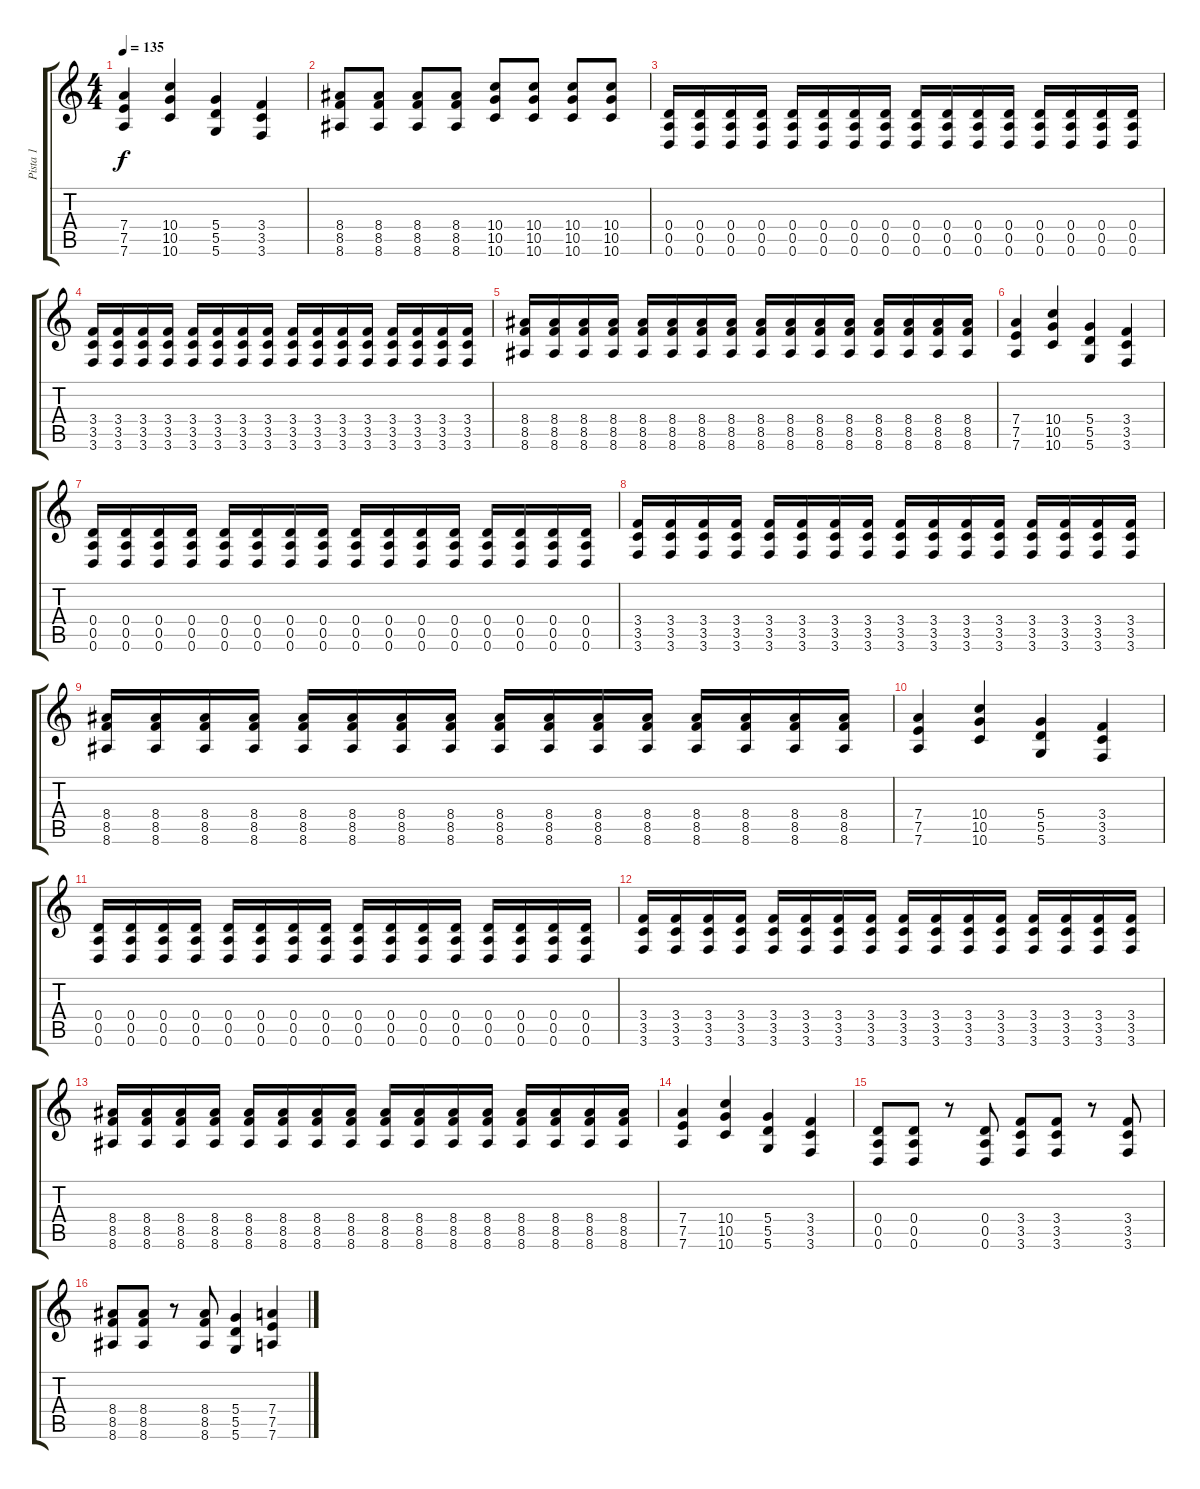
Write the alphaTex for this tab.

\track ("Pista 1" "Pista 1") {instrument overdrivenguitar}
\staff {score tabs}
\tuning (E4 B3 G3 D3 A2 D2) {hide}
\ts (4 4)
\tempo 135
\clef g2
\ks c
(7.4 7.5 7.6).4{dy f} (10.4 10.5 10.6).4 (5.4 5.5 5.6).4 (3.4 3.5 3.6).4 |
(8.4 8.5 8.6).8 (8.4 8.5 8.6).8 (8.4 8.5 8.6).8 (8.4 8.5 8.6).8 (10.4 10.5 10.6).8 (10.4 10.5 10.6).8 (10.4 10.5 10.6).8 (10.4 10.5 10.6).8 |
(0.4 0.5 0.6).16 (0.4 0.5 0.6).16 (0.4 0.5 0.6).16 (0.4 0.5 0.6).16 (0.4 0.5 0.6).16 (0.4 0.5 0.6).16 (0.4 0.5 0.6).16 (0.4 0.5 0.6).16 (0.4 0.5 0.6).16 (0.4 0.5 0.6).16 (0.4 0.5 0.6).16 (0.4 0.5 0.6).16 (0.4 0.5 0.6).16 (0.4 0.5 0.6).16 (0.4 0.5 0.6).16 (0.4 0.5 0.6).16 |
(3.4 3.5 3.6).16 (3.4 3.5 3.6).16 (3.4 3.5 3.6).16 (3.4 3.5 3.6).16 (3.4 3.5 3.6).16 (3.4 3.5 3.6).16 (3.4 3.5 3.6).16 (3.4 3.5 3.6).16 (3.4 3.5 3.6).16 (3.4 3.5 3.6).16 (3.4 3.5 3.6).16 (3.4 3.5 3.6).16 (3.4 3.5 3.6).16 (3.4 3.5 3.6).16 (3.4 3.5 3.6).16 (3.4 3.5 3.6).16 |
(8.4 8.5 8.6).16 (8.4 8.5 8.6).16 (8.4 8.5 8.6).16 (8.4 8.5 8.6).16 (8.4 8.5 8.6).16 (8.4 8.5 8.6).16 (8.4 8.5 8.6).16 (8.4 8.5 8.6).16 (8.4 8.5 8.6).16 (8.4 8.5 8.6).16 (8.4 8.5 8.6).16 (8.4 8.5 8.6).16 (8.4 8.5 8.6).16 (8.4 8.5 8.6).16 (8.4 8.5 8.6).16 (8.4 8.5 8.6).16 |
(7.4 7.5 7.6).4 (10.4 10.5 10.6).4 (5.4 5.5 5.6).4 (3.4 3.5 3.6).4 |
(0.4 0.5 0.6).16 (0.4 0.5 0.6).16 (0.4 0.5 0.6).16 (0.4 0.5 0.6).16 (0.4 0.5 0.6).16 (0.4 0.5 0.6).16 (0.4 0.5 0.6).16 (0.4 0.5 0.6).16 (0.4 0.5 0.6).16 (0.4 0.5 0.6).16 (0.4 0.5 0.6).16 (0.4 0.5 0.6).16 (0.4 0.5 0.6).16 (0.4 0.5 0.6).16 (0.4 0.5 0.6).16 (0.4 0.5 0.6).16 |
(3.4 3.5 3.6).16 (3.4 3.5 3.6).16 (3.4 3.5 3.6).16 (3.4 3.5 3.6).16 (3.4 3.5 3.6).16 (3.4 3.5 3.6).16 (3.4 3.5 3.6).16 (3.4 3.5 3.6).16 (3.4 3.5 3.6).16 (3.4 3.5 3.6).16 (3.4 3.5 3.6).16 (3.4 3.5 3.6).16 (3.4 3.5 3.6).16 (3.4 3.5 3.6).16 (3.4 3.5 3.6).16 (3.4 3.5 3.6).16 |
(8.4 8.5 8.6).16 (8.4 8.5 8.6).16 (8.4 8.5 8.6).16 (8.4 8.5 8.6).16 (8.4 8.5 8.6).16 (8.4 8.5 8.6).16 (8.4 8.5 8.6).16 (8.4 8.5 8.6).16 (8.4 8.5 8.6).16 (8.4 8.5 8.6).16 (8.4 8.5 8.6).16 (8.4 8.5 8.6).16 (8.4 8.5 8.6).16 (8.4 8.5 8.6).16 (8.4 8.5 8.6).16 (8.4 8.5 8.6).16 |
(7.4 7.5 7.6).4 (10.4 10.5 10.6).4 (5.4 5.5 5.6).4 (3.4 3.5 3.6).4 |
(0.4 0.5 0.6).16 (0.4 0.5 0.6).16 (0.4 0.5 0.6).16 (0.4 0.5 0.6).16 (0.4 0.5 0.6).16 (0.4 0.5 0.6).16 (0.4 0.5 0.6).16 (0.4 0.5 0.6).16 (0.4 0.5 0.6).16 (0.4 0.5 0.6).16 (0.4 0.5 0.6).16 (0.4 0.5 0.6).16 (0.4 0.5 0.6).16 (0.4 0.5 0.6).16 (0.4 0.5 0.6).16 (0.4 0.5 0.6).16 |
(3.4 3.5 3.6).16 (3.4 3.5 3.6).16 (3.4 3.5 3.6).16 (3.4 3.5 3.6).16 (3.4 3.5 3.6).16 (3.4 3.5 3.6).16 (3.4 3.5 3.6).16 (3.4 3.5 3.6).16 (3.4 3.5 3.6).16 (3.4 3.5 3.6).16 (3.4 3.5 3.6).16 (3.4 3.5 3.6).16 (3.4 3.5 3.6).16 (3.4 3.5 3.6).16 (3.4 3.5 3.6).16 (3.4 3.5 3.6).16 |
(8.4 8.5 8.6).16 (8.4 8.5 8.6).16 (8.4 8.5 8.6).16 (8.4 8.5 8.6).16 (8.4 8.5 8.6).16 (8.4 8.5 8.6).16 (8.4 8.5 8.6).16 (8.4 8.5 8.6).16 (8.4 8.5 8.6).16 (8.4 8.5 8.6).16 (8.4 8.5 8.6).16 (8.4 8.5 8.6).16 (8.4 8.5 8.6).16 (8.4 8.5 8.6).16 (8.4 8.5 8.6).16 (8.4 8.5 8.6).16 |
(7.4 7.5 7.6).4 (10.4 10.5 10.6).4 (5.4 5.5 5.6).4 (3.4 3.5 3.6).4 |
(0.4 0.5 0.6).8 (0.4 0.5 0.6).8 r.8 (0.4 0.5 0.6).8 (3.4 3.5 3.6).8 (3.4 3.5 3.6).8 r.8 (3.4 3.5 3.6).8 |
(8.4 8.5 8.6).8 (8.4 8.5 8.6).8 r.8 (8.4 8.5 8.6).8 (5.4 5.5 5.6).4 (7.4 7.5 7.6).4
